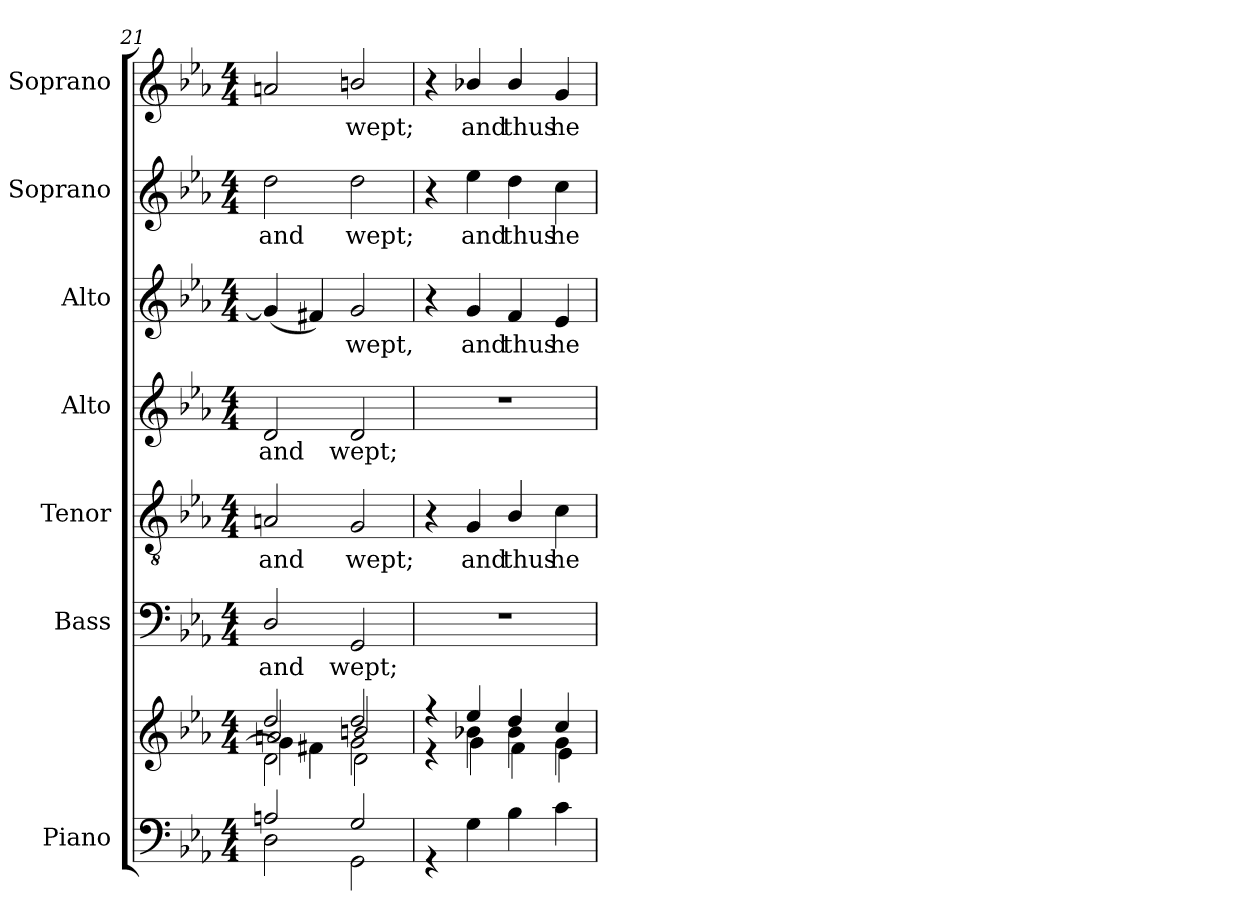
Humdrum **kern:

**kern	**kern	**kern	**text	**kern	**text	**kern	**text	**kern	**text	**kern	**text	**kern	**text
*part7	*part7	*part6	*part6	*part5	*part5	*part4	*part4	*part3	*part3	*part2	*part2	*part1	*part1
*staff8	*staff7	*staff6	*staff6	*staff5	*staff5	*staff4	*staff4	*staff3	*staff3	*staff2	*staff2	*staff1	*staff1
*I"Piano	*	*I"Bass	*	*I"Tenor	*	*I"Alto	*	*I"Alto	*	*I"Soprano	*	*I"Soprano	*
*	*	*I'B.	*	*I'T.	*	*	*	*I'A.	*	*	*	*I'S.	*
!!LO:PB:g=z
*clefF4	*clefG2	*clefF4	*	*clefGv2	*	*clefG2	*	*clefG2	*	*clefG2	*	*clefG2	*
*	*	*	*	*ITrd7c12	*	*	*	*	*	*	*	*	*
*k[b-e-a-]	*k[b-e-a-]	*k[b-e-a-]	*	*k[b-e-a-]	*	*k[b-e-a-]	*	*k[b-e-a-]	*	*k[b-e-a-]	*	*k[b-e-a-]	*
*E-:	*E-:	*E-:	*	*E-:	*	*E-:	*	*E-:	*	*E-:	*	*E-:	*
*M4/4	*M4/4	*M4/4	*	*M4/4	*	*M4/4	*	*M4/4	*	*M4/4	*	*M4/4	*
=21	=21	=21	=21	=21	=21	=21	=21	=21	=21	=21	=21	=21	=21
*^	*^	*	*	*	*	*	*	*	*	*	*	*	*
*	*	*	*^	*	*	*	*	*	*	*	*	*	*	*	*
*	*	*	*	*^	*	*	*	*	*	*	*	*	*	*	*	*
!	!	!	!	!	!	!	!LO:LY:b:color=#000000	!	!	!	!	!	!	!	!	!	!
!	!	!	!	!	!	!	!	!	!LO:LY:b:color=#000000	!	!	!	!	!	!	!	!
!	!	!	!	!	!	!	!	!	!	!	!LO:LY:b:color=#000000	!	!	!	!	!	!
!	!	!	!	!	!	!	!	!	!	!	!	!	!	!	!LO:LY:b:color=#000000	!	!
2Ani/	2Di\	2ddi/	2ani/	4gi\]	2di\	2Di/	and	2AAni/	and	2di/	and	(4gi/]	.	2ddi\	and	2ani/	.
.	.	.	.	4f#Xi\	.	.	.	.	.	.	.	4f#Xi/)	.	.	.	.	.
!	!	!	!	!	!	!	!LO:LY:b:color=#000000	!	!	!	!	!	!	!	!	!	!
!	!	!	!	!	!	!	!	!	!LO:LY:b:color=#000000	!	!	!	!	!	!	!	!
!	!	!	!	!	!	!	!	!	!	!	!LO:LY:b:color=#000000	!	!	!	!	!	!
!	!	!	!	!	!	!	!	!	!	!	!	!	!LO:LY:b:color=#000000	!	!	!	!
!	!	!	!	!	!	!	!	!	!	!	!	!	!	!	!LO:LY:b:color=#000000	!	!
!	!	!	!	!	!	!	!	!	!	!	!	!	!	!	!	!	!LO:LY:b:color=#000000
2Gi/	2GGi\	2ddi/	2bni/	2gi\	2di\	2GGi/	wept;	2GGi/	wept;	2di/	wept;	2gi/	wept,	2ddi\	wept;	2bni/	wept;
*	*	*	*	*v	*v	*	*	*	*	*	*	*	*	*	*	*	*
=22	=22	=22	=22	=22	=22	=22	=22	=22	=22	=22	=22	=22	=22	=22	=22	=22
1ryy	4r	4r	4ryy	4r	1r	.	4r	.	1r	.	4r	.	4r	.	4r	.
!	!	!	!	!	!	!	!	!LO:LY:b:color=#000000	!	!	!	!	!	!	!	!
!	!	!	!	!	!	!	!	!	!	!	!	!LO:LY:b:color=#000000	!	!	!	!
!	!	!	!	!	!	!	!	!	!	!	!	!	!	!LO:LY:b:color=#000000	!	!
!	!	!	!	!	!	!	!	!	!	!	!	!	!	!	!	!LO:LY:b:color=#000000
.	4Gi\	4ee-i/	4b-Xi\	4gi\	.	.	4GGi/	and	.	.	4gi/	and	4ee-i\	and	4b-Xi/	and
!	!	!	!	!	!	!	!	!LO:LY:b:color=#000000	!	!	!	!	!	!	!	!
!	!	!	!	!	!	!	!	!	!	!	!	!LO:LY:b:color=#000000	!	!	!	!
!	!	!	!	!	!	!	!	!	!	!	!	!	!	!LO:LY:b:color=#000000	!	!
!	!	!	!	!	!	!	!	!	!	!	!	!	!	!	!	!LO:LY:b:color=#000000
.	4B-i\	4ddi/	4b-i\	4fi\	.	.	4BB-i/	thus	.	.	4fi/	thus	4ddi\	thus	4b-i/	thus
!	!	!	!	!	!	!	!	!LO:LY:b:color=#000000	!	!	!	!	!	!	!	!
!	!	!	!	!	!	!	!	!	!	!	!	!LO:LY:b:color=#000000	!	!	!	!
!	!	!	!	!	!	!	!	!	!	!	!	!	!	!LO:LY:b:color=#000000	!	!
!	!	!	!	!	!	!	!	!	!	!	!	!	!	!	!	!LO:LY:b:color=#000000
.	4ci\	4cci/	4gi\	4e-i\	.	.	4Ci\	he	.	.	4e-i/	he	4cci\	he	4gi/	he
*v	*v	*	*	*	*	*	*	*	*	*	*	*	*	*	*	*
*	*v	*v	*v	*	*	*	*	*	*	*	*	*	*	*	*
=	=	=	=	=	=	=	=	=	=	=	=	=	=
*-	*-	*-	*-	*-	*-	*-	*-	*-	*-	*-	*-	*-	*-
